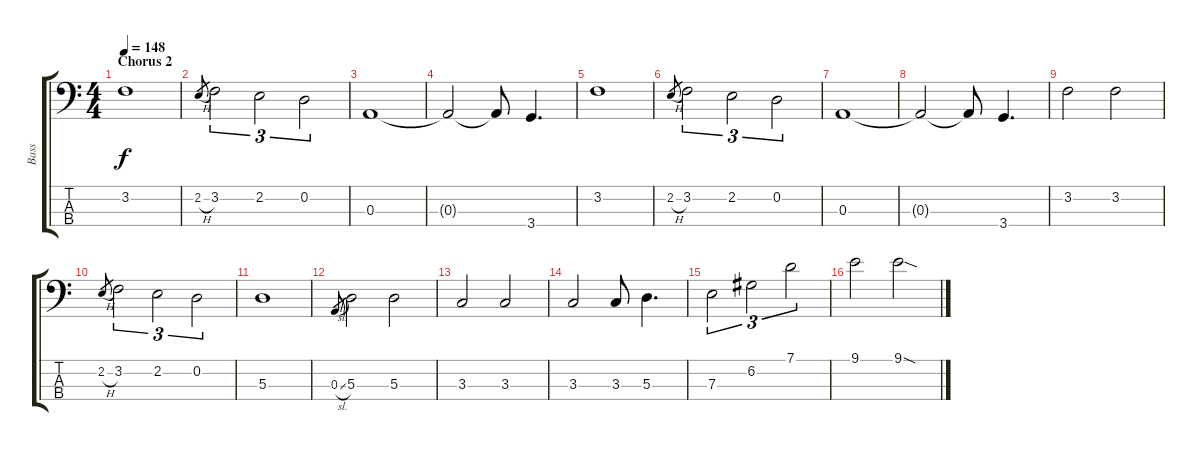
\track ("Bass" "Bass") {instrument acousticbass}
\staff {score tabs}
\tuning (G2 D2 A1 E1) {hide}
\ts (4 4)
\section ("" "Chorus 2")
\tempo 148
\clef f4
\ks c
3.2.1{dy f} |
2.2{h}.8{gr} 3.2.2{tu (3 2)} 2.2.2{tu (3 2)} 0.2.2{tu (3 2)} |
0.3.1 |
0.3{t}.2 0.3{t}.8 3.4.4{d} |
3.2.1 |
2.2{h}.8{gr} 3.2.2{tu (3 2)} 2.2.2{tu (3 2)} 0.2.2{tu (3 2)} |
0.3.1 |
0.3{t}.2 0.3{t}.8 3.4.4{d} |
3.2.2 3.2.2 |
2.2{h}.8{gr} 3.2.2{tu (3 2)} 2.2.2{tu (3 2)} 0.2.2{tu (3 2)} |
5.3.1 |
0.3{sl}.8{gr} 5.3.2 5.3.2 |
3.3.2 3.3.2 |
3.3.2 3.3.8 5.3.4{d} |
7.3.2{tu (3 2)} 6.2.2{tu (3 2)} 7.1.2{tu (3 2)} |
9.1.2 9.1{sod}.2
